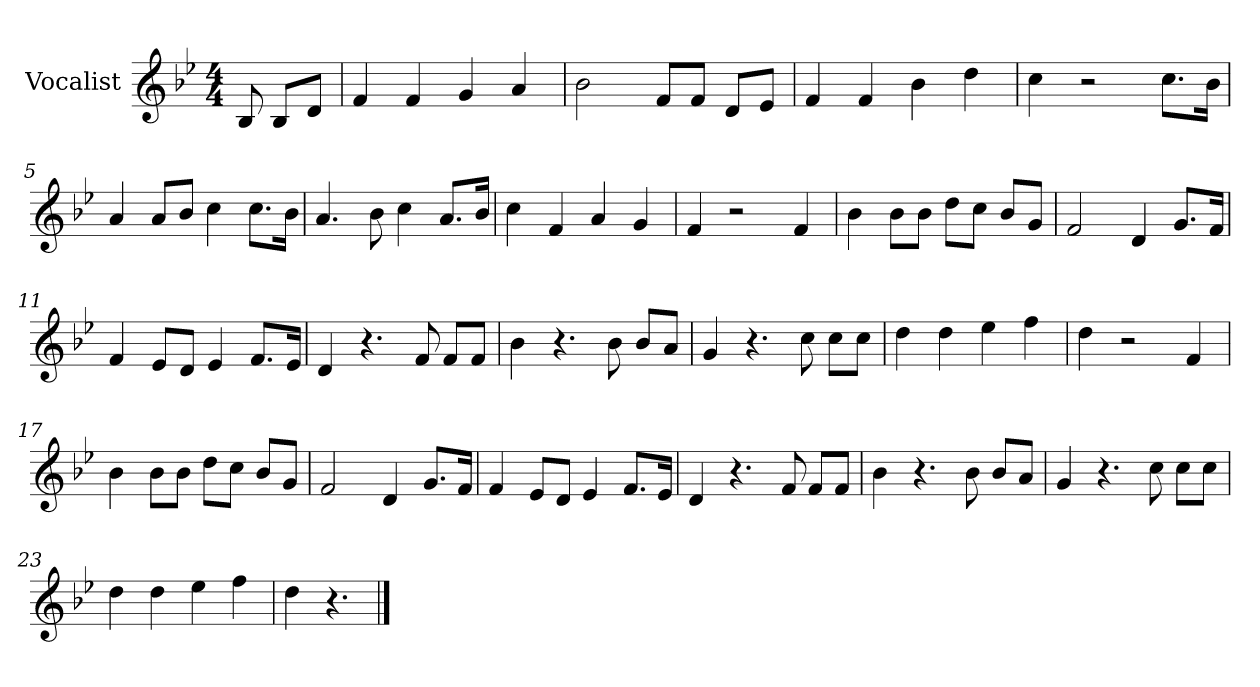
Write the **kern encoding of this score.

**kern
*part1
*staff1
*I"Vocalist
*k[b-e-]
*B-:
*M4/4
=
8B-
8B-L
8dJ
=1
4f
4f
4g
4a
=2
2b-
8fL
8fJ
8dL
8e-J
=3
4f
4f
4b-
4dd
=4
4cc
2r
8.ccL
16b-Jk
=5
4a
8aL
8b-J
4cc
8.ccL
16b-Jk
=6
4.a
8b-
4cc
8.aL
16b-Jk
=7
4cc
4f
4a
4g
=8
4f
2r
4f
=9
4b-
8b-L
8b-J
8ddL
8ccJ
8b-L
8gJ
=10
2f
4d
8.gL
16fJk
=11
4f
8e-L
8dJ
4e-
8.fL
16e-Jk
=12
4d
4.r
8f
8fL
8fJ
=13
4b-
4.r
8b-
8b-L
8aJ
=14
4g
4.r
8cc
8ccL
8ccJ
=15
4dd
4dd
4ee-
4ff
=16
4dd
2r
4f
=17
4b-
8b-L
8b-J
8ddL
8ccJ
8b-L
8gJ
=18
2f
4d
8.gL
16fJk
=19
4f
8e-L
8dJ
4e-
8.fL
16e-Jk
=20
4d
4.r
8f
8fL
8fJ
=21
4b-
4.r
8b-
8b-L
8aJ
=22
4g
4.r
8cc
8ccL
8ccJ
=23
4dd
4dd
4ee-
4ff
=24
4dd
4.r
==
*-
